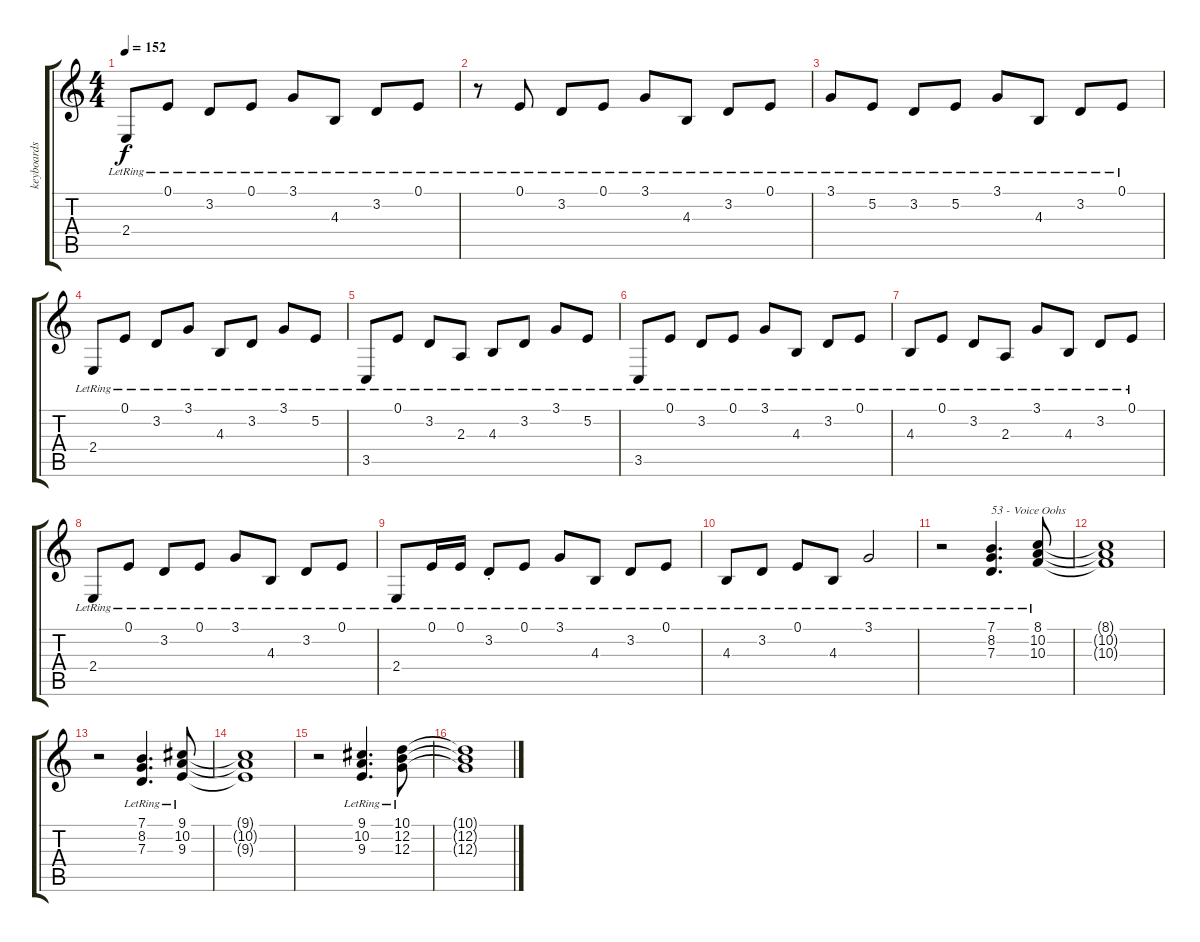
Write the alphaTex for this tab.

\track ("keyboards" "keyboards") {instrument electricpiano2}
\staff {score tabs}
\tuning (E4 B3 G3 D3 A2 E2) {hide}
\ts (4 4)
\tempo 152
\clef g2
\ks c
2.4{lr}.8{dy f} 0.1{lr}.8 3.2{lr}.8 0.1{lr}.8 3.1{lr}.8 4.3{lr}.8 3.2{lr}.8 0.1{lr}.8 |
r.8 0.1{lr}.8 3.2{lr}.8 0.1{lr}.8 3.1{lr}.8 4.3{lr}.8 3.2{lr}.8 0.1{lr}.8 |
3.1{lr}.8 5.2{lr}.8 3.2{lr}.8 5.2{lr}.8 3.1{lr}.8 4.3{lr}.8 3.2{lr}.8 0.1{lr}.8 |
2.4{lr}.8 0.1{lr}.8 3.2{lr}.8 3.1{lr}.8 4.3{lr}.8 3.2{lr}.8 3.1{lr}.8 5.2{lr}.8 |
3.5{lr}.8 0.1{lr}.8 3.2{lr}.8 2.3{lr}.8 4.3{lr}.8 3.2{lr}.8 3.1{lr}.8 5.2{lr}.8 |
3.5{lr}.8 0.1{lr}.8 3.2{lr}.8 0.1{lr}.8 3.1{lr}.8 4.3{lr}.8 3.2{lr}.8 0.1{lr}.8 |
4.3{lr}.8 0.1{lr}.8 3.2{lr}.8 2.3{lr}.8 3.1{lr}.8 4.3{lr}.8 3.2{lr}.8 0.1{lr}.8 |
2.4{lr}.8 0.1{lr}.8 3.2{lr}.8 0.1{lr}.8 3.1{lr}.8 4.3{lr}.8 3.2{lr}.8 0.1{lr}.8 |
2.4{lr}.8 0.1{lr}.16 0.1{lr}.16 3.2{st lr}.8 0.1{lr}.8 3.1{lr}.8 4.3{lr}.8 3.2{lr}.8 0.1{lr}.8 |
4.3{lr}.8 3.2{lr}.8 0.1{lr}.8 4.3{lr}.8 3.1{lr}.2 |
r.2 (7.1{lr} 8.2{lr} 7.3{lr}).4{d txt "53 - Voice Oohs" instrument voiceoohs} (8.1{lr} 10.2{lr} 10.3{lr}).8 |
(8.1{t} 10.2{t} 10.3{t}).1 |
r.2 (7.1{lr} 8.2{lr} 7.3{lr}).4{d instrument voiceoohs} (9.1{lr} 10.2{lr} 9.3{lr}).8 |
(9.1{t} 10.2{t} 9.3{t}).1 |
r.2 (9.1{lr} 10.2{lr} 9.3{lr}).4{d} (10.1{lr} 12.2{lr} 12.3{lr}).8 |
(10.1{t} 12.2{t} 12.3{t}).1
